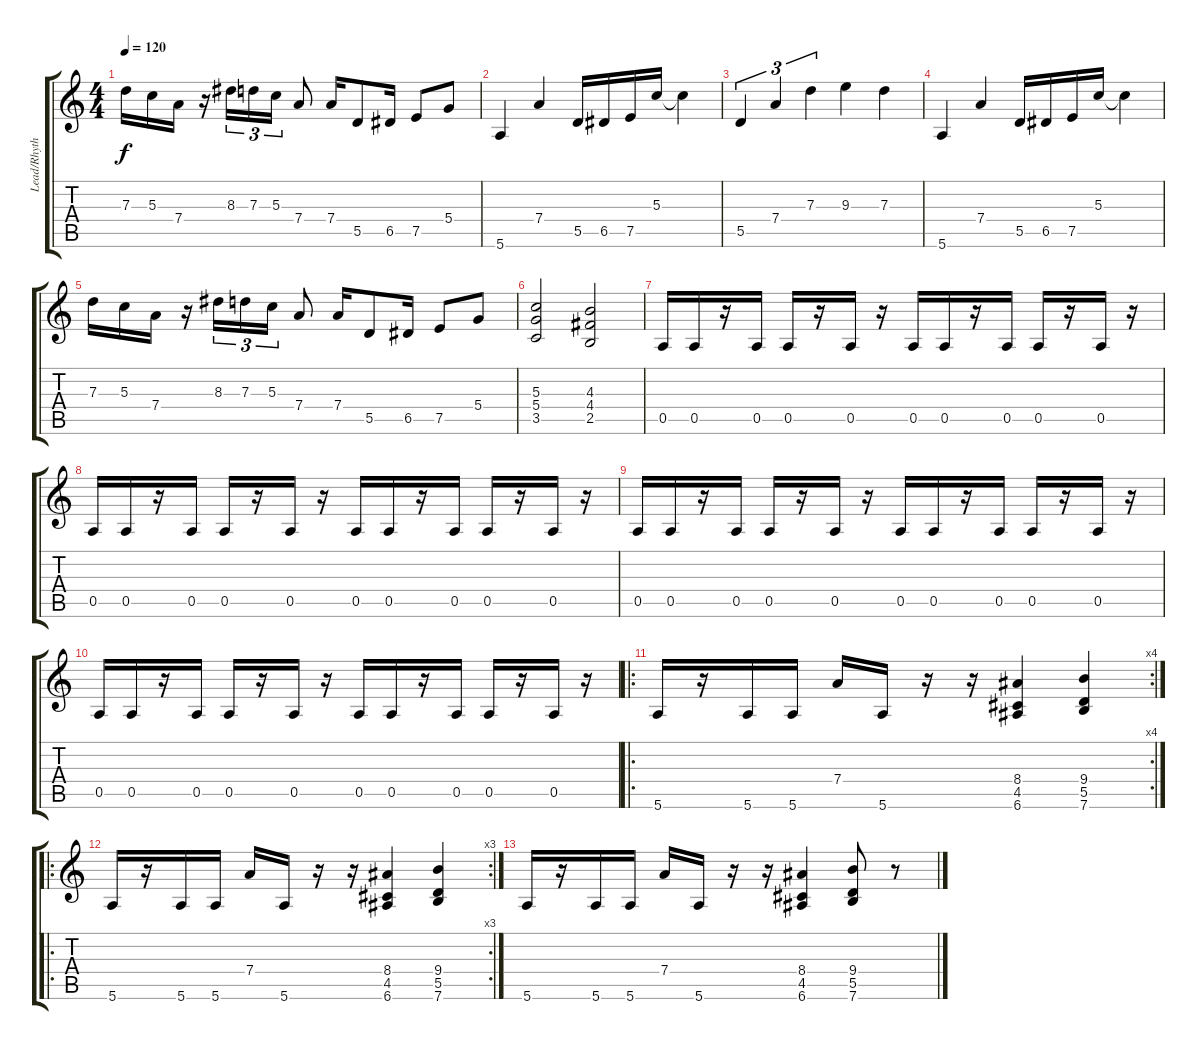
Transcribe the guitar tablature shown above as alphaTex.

\track ("Lead/Rhythm Guitar" "Lead/Rhyth") {instrument distortionguitar}
\staff {score tabs}
\tuning (E4 B3 G3 D3 A2 E2) {hide}
\ts (4 4)
\tempo 120
\clef g2
\ks c
7.3.16{dy f} 5.3.16 7.4.16 r.16 8.3.16{tu (3 2)} 7.3.16{tu (3 2)} 5.3.16{tu (3 2)} 7.4.8 7.4.16 5.5.8 6.5.16 7.5.8 5.4.8 |
5.6.4 7.4.4 5.5.16 6.5.16 7.5.16 5.3.16 5.3{t}.4 |
5.5.4{tu (3 2)} 7.4.4{tu (3 2)} 7.3.4{tu (3 2)} 9.3.4 7.3.4 |
5.6.4 7.4.4 5.5.16 6.5.16 7.5.16 5.3.16 5.3{t}.4 |
7.3.16 5.3.16 7.4.16 r.16 8.3.16{tu (3 2)} 7.3.16{tu (3 2)} 5.3.16{tu (3 2)} 7.4.8 7.4.16 5.5.8 6.5.16 7.5.8 5.4.8 |
(5.3 5.4 3.5).2 (4.3 4.4 2.5).2 |
0.5.16 0.5.16 r.16 0.5.16 0.5.16 r.16 0.5.16 r.16 0.5.16 0.5.16 r.16 0.5.16 0.5.16 r.16 0.5.16 r.16 |
0.5.16 0.5.16 r.16 0.5.16 0.5.16 r.16 0.5.16 r.16 0.5.16 0.5.16 r.16 0.5.16 0.5.16 r.16 0.5.16 r.16 |
0.5.16 0.5.16 r.16 0.5.16 0.5.16 r.16 0.5.16 r.16 0.5.16 0.5.16 r.16 0.5.16 0.5.16 r.16 0.5.16 r.16 |
0.5.16 0.5.16 r.16 0.5.16 0.5.16 r.16 0.5.16 r.16 0.5.16 0.5.16 r.16 0.5.16 0.5.16 r.16 0.5.16 r.16 |
\ro
\rc 4
5.6.16 r.16 5.6.16 5.6.16 7.4.16 5.6.16 r.16 r.16 (8.4 4.5 6.6).4 (9.4 5.5 7.6).4 |
\ro
\rc 3
5.6.16 r.16 5.6.16 5.6.16 7.4.16 5.6.16 r.16 r.16 (8.4 4.5 6.6).4 (9.4 5.5 7.6).4 |
5.6.16 r.16 5.6.16 5.6.16 7.4.16 5.6.16 r.16 r.16 (8.4 4.5 6.6).4 (9.4 5.5 7.6).8 r.8
